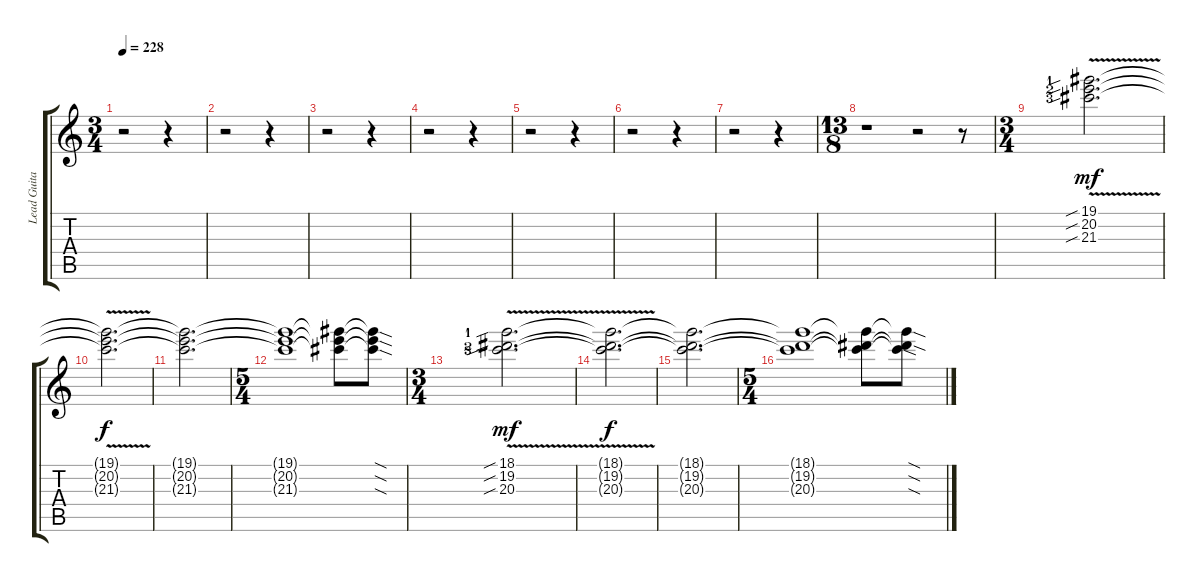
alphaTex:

\track ("Lead Guitar" "Lead Guita") {instrument overdrivenguitar}
\staff {score tabs}
\tuning (Db4 Ab3 E3 B2 Gb2 B1) {hide}
\ts (3 4)
\tempo 228
\clef g2
\ks c
r.2{dy ff} r.4 |
r.2 r.4 |
r.2 r.4 |
r.2 r.4 |
r.2 r.4 |
r.2 r.4 |
r.2 r.4 |
\ts (13 8)
r.1 r.2 r.8 |
\ts (3 4)
(19.1{sib lf 2} 20.2{v sib lf 3} 21.3{sib lf 4}).2{d dy mf volume 7} |
(19.1{t} 20.2{t} 21.3{t}).2{d dy f} |
(19.1{t} 20.2{t} 21.3{t}).2{d} |
\ts (5 4)
(19.1{t} 20.2{t} 21.3{t}).1 (19.1{t} 20.2{t} 21.3{t}).8 (19.1{sod t} 20.2{sod t} 21.3{sod t}).8{volume 14} |
\ts (3 4)
(18.1{sib lf 2} 19.2{v sib lf 3} 20.3{sib lf 4}).2{d dy mf volume 7} |
(18.1{t} 19.2{t} 20.3{t}).2{d dy f} |
(18.1{t} 19.2{t} 20.3{t}).2{d} |
\ts (5 4)
(18.1{t} 19.2{t} 20.3{t}).1 (18.1{t} 19.2{t} 20.3{t}).8 (18.1{sod t} 19.2{sod t} 20.3{sod t}).8{volume 14}
